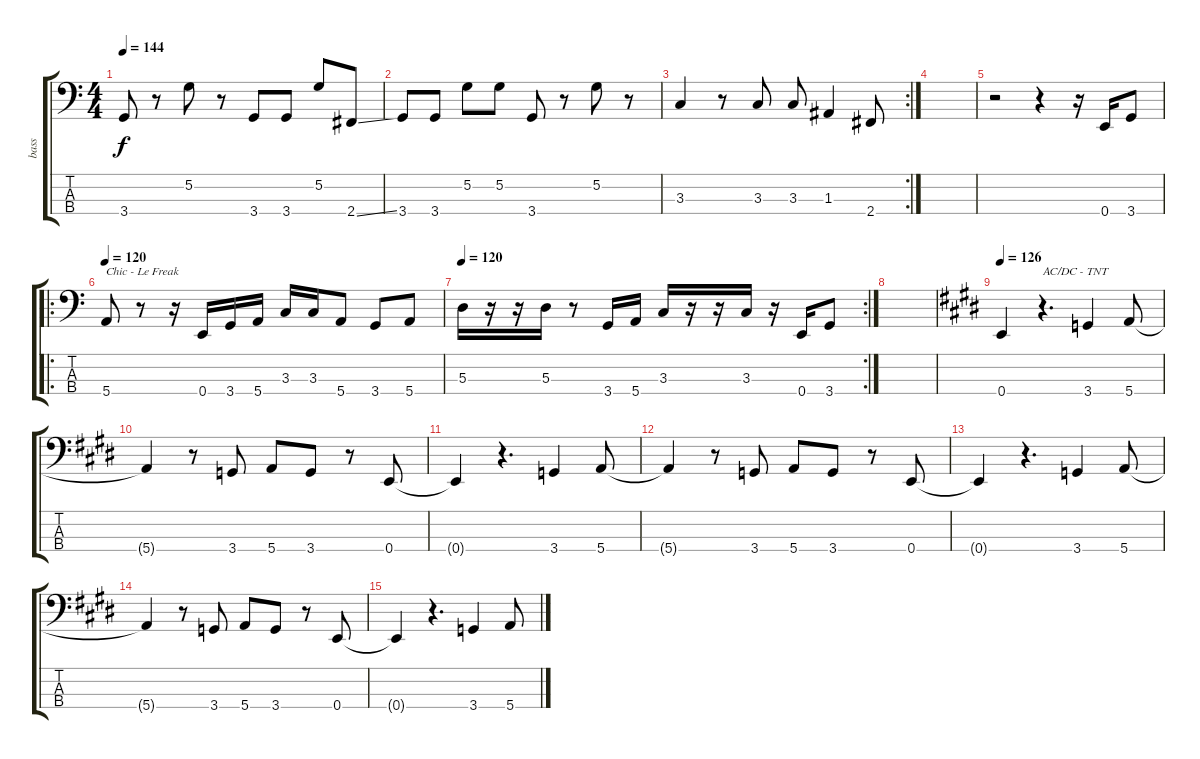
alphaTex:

\track ("bass" "bass") {instrument electricbassfinger}
\staff {score tabs}
\tuning (G2 D2 A1 E1) {hide}
\ts (4 4)
\tempo 144
\clef f4
\ks c
3.4.8{dy f} r.8 5.2.8 r.8 3.4.8 3.4.8 5.2.8 2.4{ss}.8 |
3.4.8 3.4.8 5.2.8 5.2.8 3.4.8 r.8 5.2.8 r.8 |
\rc 2
3.3.4 r.8 3.3.8 3.3.8 1.3.4 2.4.8 |
|
r.2 r.4 r.16 0.4.16 3.4.8 |
\ro
\tempo 120
5.4.8{txt "Chic - Le Freak"} r.8 r.16 0.4.16 3.4.16 5.4.16 3.3.16 3.3.16 5.4.8 3.4.8 5.4.8 |
\rc 2
\tempo 120
5.3.16 r.16 r.16 5.3.16 r.8 3.4.16 5.4.16 3.3.16 r.16 r.16 3.3.16 r.16 0.4.16 3.4.8 |
|
\tempo 126
\ks e
0.4.4 r.4{d txt "AC/DC - TNT"} 3.4.4 5.4.8 |
5.4{t}.4 r.8 3.4.8 5.4.8 3.4.8 r.8 0.4.8 |
0.4{t}.4 r.4{d} 3.4.4 5.4.8 |
5.4{t}.4 r.8 3.4.8 5.4.8 3.4.8 r.8 0.4.8 |
0.4{t}.4 r.4{d} 3.4.4 5.4.8 |
5.4{t}.4 r.8 3.4.8 5.4.8 3.4.8 r.8 0.4.8 |
0.4{t}.4 r.4{d} 3.4.4 5.4.8
